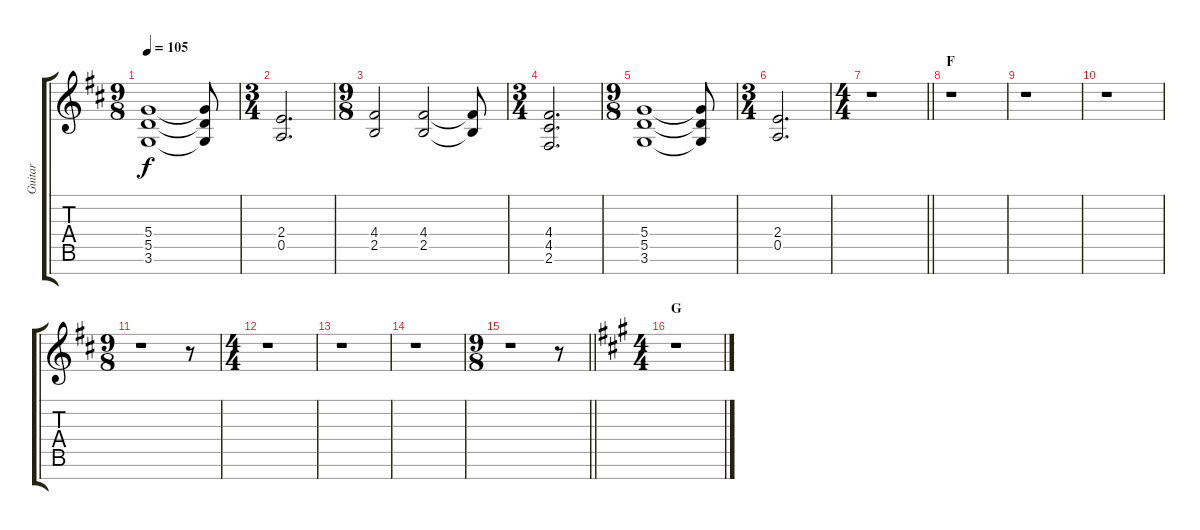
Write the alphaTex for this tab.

\track ("Guitar" "Guitar") {instrument distortionguitar}
\staff {score tabs}
\tuning (E4 B3 G3 D3 A2 E2 B1) {hide}
\ts (9 8)
\tempo 105
\clef g2
\ks bminor
(5.4 5.5 3.6).1{dy f} (5.4{t} 5.5{t} 3.6{t}).8 |
\ts (3 4)
(2.4 0.5).2{d} |
\ts (9 8)
(4.4 2.5).2 (4.4 2.5).2 (4.4{t} 2.5{t}).8 |
\ts (3 4)
(4.4 4.5 2.6).2{d} |
\ts (9 8)
(5.4 5.5 3.6).1 (5.4{t} 5.5{t} 3.6{t}).8 |
\ts (3 4)
(2.4 0.5).2{d} |
\ts (4 4)
\barLineRight lightlight
r.1 |
\section ("" "F")
r.1 |
r.1 |
r.1 |
\ts (9 8)
r.1 r.8 |
\ts (4 4)
r.1 |
r.1 |
r.1 |
\ts (9 8)
\barLineRight lightlight
r.1 r.8 |
\ts (4 4)
\section ("" "G")
\ks f#minor
r.1
